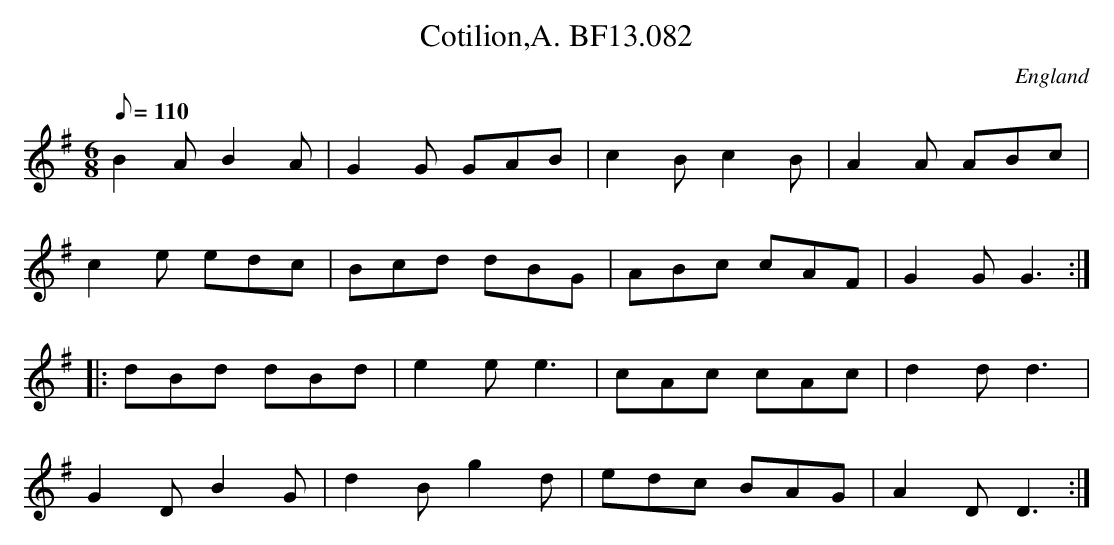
X:1
T:Cotilion,A. BF13.082
M:6/8
Q:110
O:England
K:G
B2AB2A|G2G GAB|c2Bc2B|A2A ABc|!
c2e edc|Bcd dBG|ABc cAF|G2GG3::!
dBd dBd|e2ee3|cAc cAc|d2dd3|!
G2DB2G|d2Bg2d|edc BAG|A2DD3:|]
